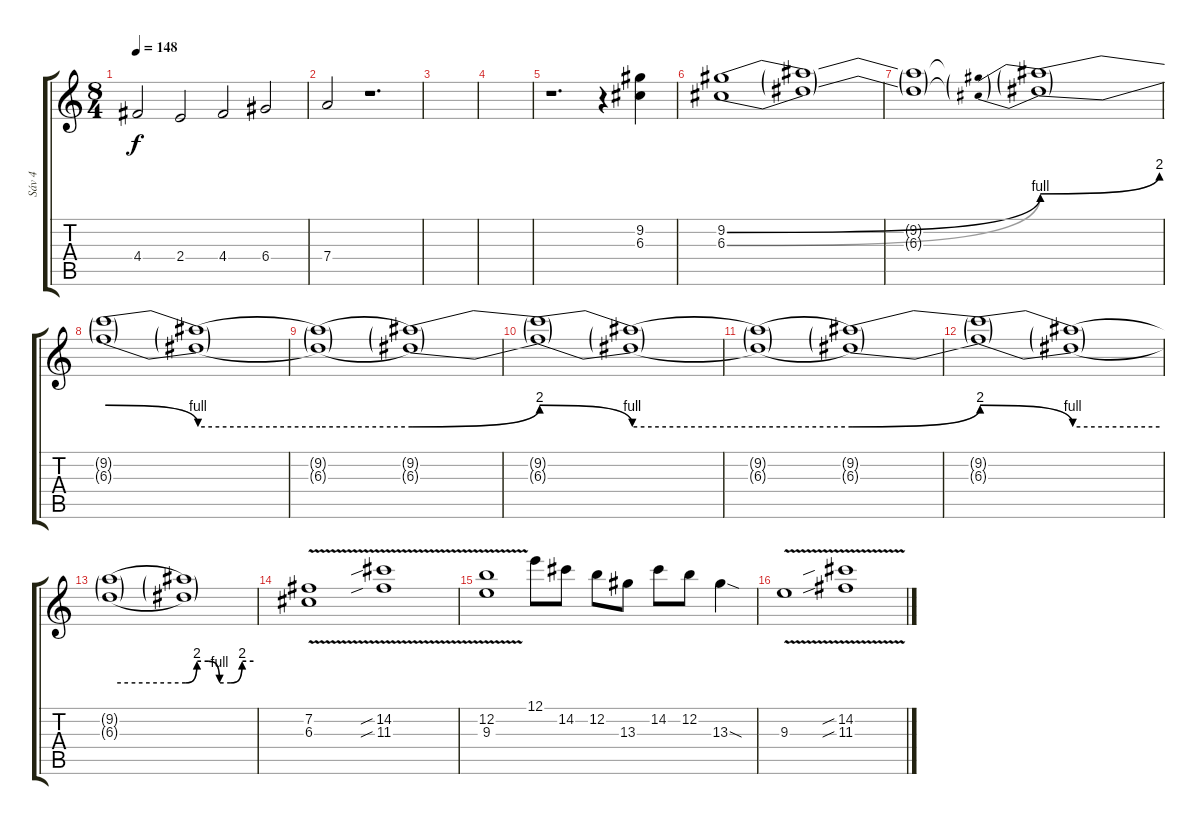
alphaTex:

\track ("Sáv 4" "Sáv 4") {instrument electricguitarjazz}
\staff {score tabs}
\tuning (E4 B3 G3 D3 A2 E2) {hide}
\ts (8 4)
\tempo 148
\clef g2
\ks c
4.4.2{dy f} 2.4.2 4.4.2 6.4.2 |
7.4.2 r.1{d} |
|
|
r.1{d} r.4 (9.2 6.3).4{instrument overdrivenguitar} |
(9.2{be (bend 0 0 60 4)} 6.3{be (bend 0 0 60 4)}).1 (9.2{t} 6.3{t}).1 |
(9.2{t} 6.3{t}).1 (9.2{be (prebendbend 0 4 60 8) t} 6.3{be (prebendbend 0 4 60 8) t}).1 |
(9.2{be (release 0 8 60 4) t} 6.3{be (release 0 8 60 4) t}).1 (9.2{be (hold 0 4 60 4) t} 6.3{be (hold 0 4 60 4) t}).1 |
(9.2{be (hold 0 4 60 4) t} 6.3{be (hold 0 4 60 4) t}).1 (9.2{be (bend 0 4 60 8) t} 6.3{be (bend 0 4 60 8) t}).1 |
(9.2{be (release 0 8 60 4) t} 6.3{be (release 0 8 60 4) t}).1 (9.2{be (hold 0 4 60 4) t} 6.3{be (hold 0 4 60 4) t}).1 |
(9.2{be (hold 0 4 60 4) t} 6.3{be (hold 0 4 60 4) t}).1 (9.2{be (bend 0 4 60 8) t} 6.3{be (bend 0 4 60 8) t}).1 |
(9.2{be (release 0 8 60 4) t} 6.3{be (release 0 8 60 4) t}).1 (9.2{be (hold 0 4 60 4) t} 6.3{be (hold 0 4 60 4) t}).1 |
(9.2{be (hold 0 4 60 4) t} 6.3{be (hold 0 4 60 4) t}).1 (9.2{be (custom 0 4 10 8 20 8 30 4 40 4 50 8 60 8) t} 6.3{be (custom 0 4 10 8 20 8 30 4 40 4 50 8 60 8) t}).1 |
(7.2{v} 6.3).1{instrument electricguitarjazz} (14.2{v sib} 11.3{sib}).1 |
(12.2{v} 9.3).1 12.1.8 14.2.8 12.2.8 13.3.8 14.2.8 12.2.8 13.3{sod}.4 |
9.3{v}.1 (14.2{v sib} 11.3{sib}).1
